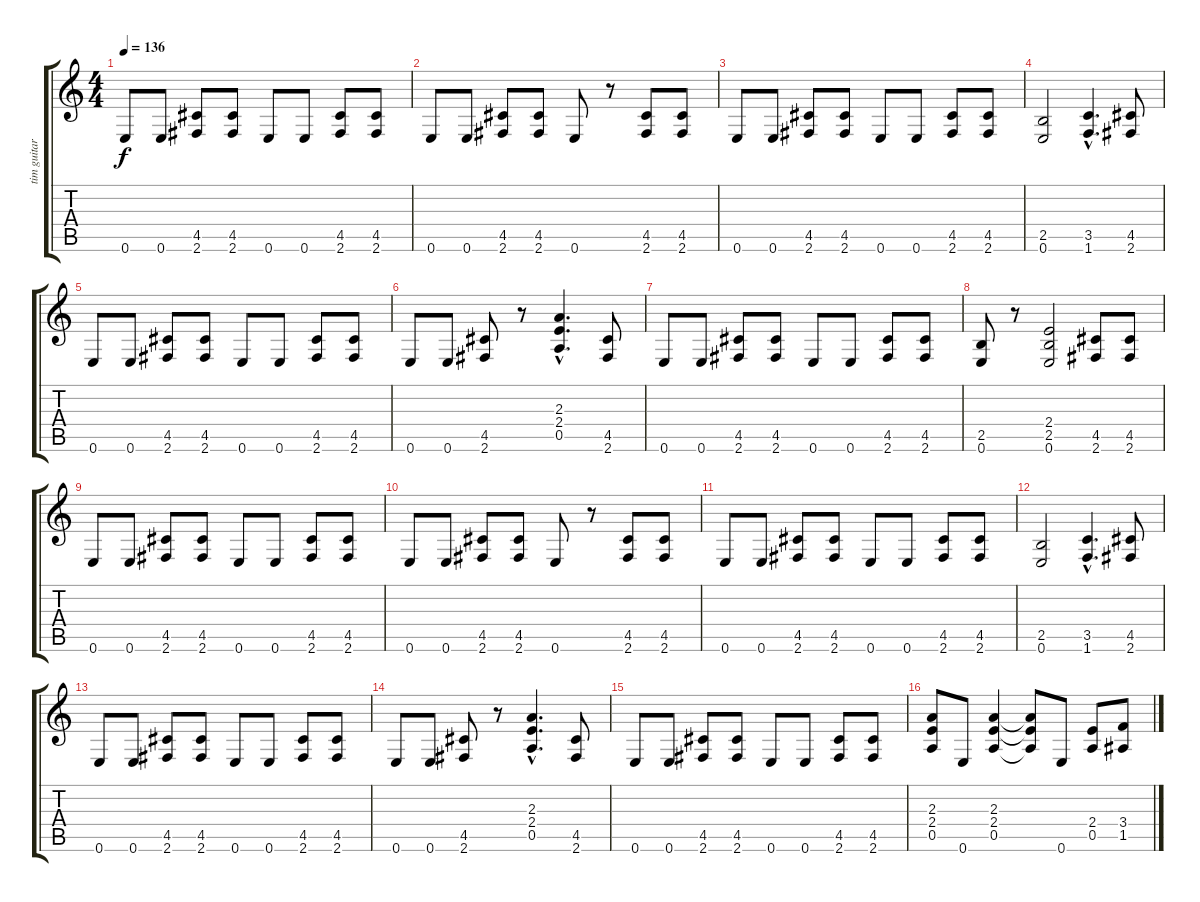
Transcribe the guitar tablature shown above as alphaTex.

\track ("tim guitar 1" "tim guitar") {instrument distortionguitar}
\staff {score tabs}
\tuning (E4 B3 G3 D3 A2 E2) {hide}
\ts (4 4)
\tempo 136
\clef g2
\ks c
0.6.8{dy f} 0.6.8 (4.5 2.6).8 (4.5 2.6).8 0.6.8 0.6.8 (4.5 2.6).8 (4.5 2.6).8 |
0.6.8 0.6.8 (4.5 2.6).8 (4.5 2.6).8 0.6.8 r.8 (4.5 2.6).8 (4.5 2.6).8 |
0.6.8 0.6.8 (4.5 2.6).8 (4.5 2.6).8 0.6.8 0.6.8 (4.5 2.6).8 (4.5 2.6).8 |
(2.5 0.6).2 (3.5{hac} 1.6{hac}).4{d} (4.5 2.6).8 |
0.6.8 0.6.8 (4.5 2.6).8 (4.5 2.6).8 0.6.8 0.6.8 (4.5 2.6).8 (4.5 2.6).8 |
0.6.8 0.6.8 (4.5 2.6).8 r.8 (2.3{hac} 2.4{hac} 0.5{hac}).4{d} (4.5 2.6).8 |
0.6.8 0.6.8 (4.5 2.6).8 (4.5 2.6).8 0.6.8 0.6.8 (4.5 2.6).8 (4.5 2.6).8 |
(2.5 0.6).8 r.8 (2.4 2.5 0.6).2 (4.5 2.6).8 (4.5 2.6).8 |
0.6.8 0.6.8 (4.5 2.6).8 (4.5 2.6).8 0.6.8 0.6.8 (4.5 2.6).8 (4.5 2.6).8 |
0.6.8 0.6.8 (4.5 2.6).8 (4.5 2.6).8 0.6.8 r.8 (4.5 2.6).8 (4.5 2.6).8 |
0.6.8 0.6.8 (4.5 2.6).8 (4.5 2.6).8 0.6.8 0.6.8 (4.5 2.6).8 (4.5 2.6).8 |
(2.5 0.6).2 (3.5{hac} 1.6{hac}).4{d} (4.5 2.6).8 |
0.6.8 0.6.8 (4.5 2.6).8 (4.5 2.6).8 0.6.8 0.6.8 (4.5 2.6).8 (4.5 2.6).8 |
0.6.8 0.6.8 (4.5 2.6).8 r.8 (2.3{hac} 2.4{hac} 0.5{hac}).4{d} (4.5 2.6).8 |
0.6.8 0.6.8 (4.5 2.6).8 (4.5 2.6).8 0.6.8 0.6.8 (4.5 2.6).8 (4.5 2.6).8 |
(2.3 2.4 0.5).8 0.6.8 (2.3 2.4 0.5).4 (2.3{t} 2.4{t} 0.5{t}).8 0.6.8 (2.4 0.5).8 (3.4 1.5).8
